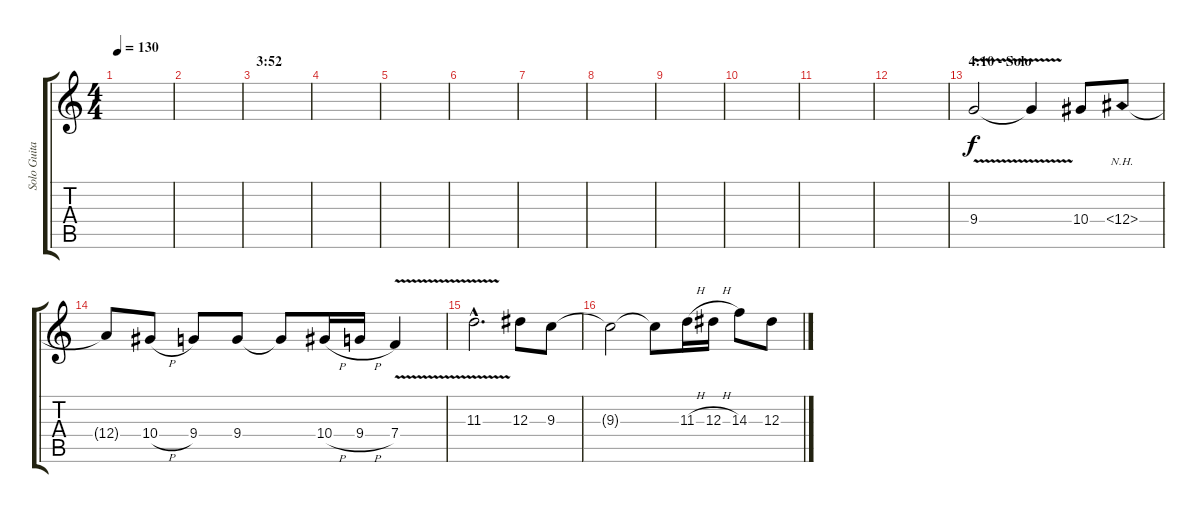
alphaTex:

\track ("Solo Guitar" "Solo Guita") {instrument distortionguitar}
\staff {score tabs}
\tuning (C4 G3 Eb3 Bb2 F2 C2) {hide}
\ts (4 4)
\tempo 130
\clef g2
\ks c
|
|
\section ("" "3:52")
|
|
|
|
|
|
|
|
|
|
\section ("" "4:10 - Solo")
9.4{v}.2 9.4{t}.4 10.4.8 12.4{nh}.8 |
12.4{t}.8 10.4{h}.8 9.4.8 9.4.8 9.4{t}.8 10.4{h}.16 9.4{h}.16 7.4{v}.4 |
11.3{v hac}.2{d} 12.3.8 9.3.8 |
9.3{t}.2 9.3{t}.8 11.3{h}.16 12.3{h}.16 14.3.8 12.3.8
